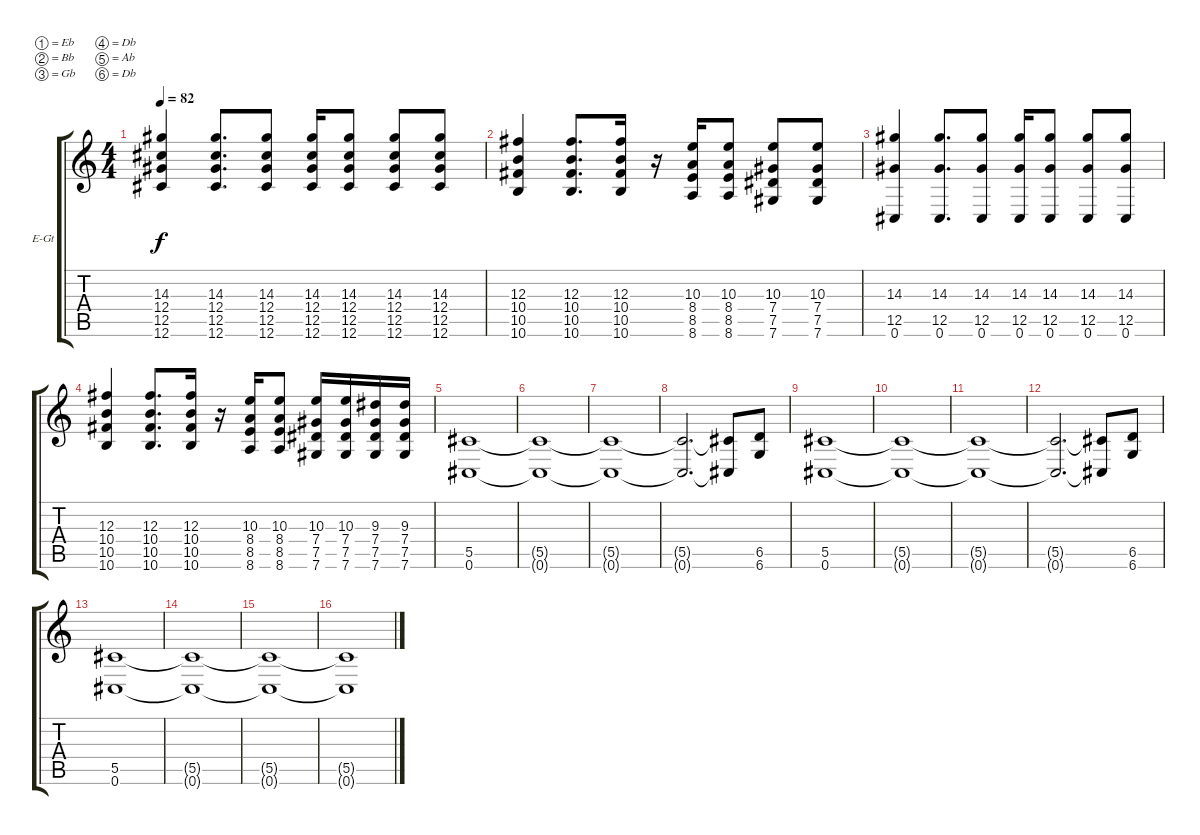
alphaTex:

\bracketExtendMode groupsimilarinstruments
\firstSystemTrackNameOrientation horizontal
\otherSystemsTrackNameOrientation horizontal
\track ("Electric Guitar 2" "E-Gt") {instrument distortionguitar}
\staff {score tabs}
\tuning (Eb4 Bb3 Gb3 Db3 Ab2 Db2)
\ts (4 4)
\tempo 82
\clef g2
\ks c
(12.6 12.5 14.3 12.4).4{dy f} (12.6 14.3 12.5 12.4).8{d} (12.6 14.3 12.5 12.4).8 (12.6 14.3 12.5 12.4).16 (12.6 14.3 12.5 12.4).8 (12.6 14.3 12.5 12.4).8 (12.6 14.3 12.5 12.4).8 |
(10.6 10.5 10.4 12.3).4 (10.6 10.5 10.4 12.3).8{d} (10.6 10.5 10.4 12.3).16 r.16 (8.6 8.5 8.4 10.3).16 (8.6 8.5 8.4 10.3).8 (7.6 7.5 7.4 10.3).8 (7.6 10.3 7.4 7.5).8 |
(0.6 12.5 14.3).4 (0.6 14.3 12.5).8{d} (0.6 14.3 12.5).8 (0.6 14.3 12.5).16 (0.6 14.3 12.5).8 (0.6 14.3 12.5).8 (0.6 14.3 12.5).8 |
(10.6 10.5 10.4 12.3).4 (10.6 10.5 10.4 12.3).8{d} (10.6 10.5 10.4 12.3).16 r.16 (8.6 8.5 8.4 10.3).16 (8.6 8.5 8.4 10.3).8 (7.6 7.5 7.4 10.3).16 (7.6 10.3 7.4 7.5).16 (9.3 7.4 7.5 7.6).16 (7.6 7.5 7.4 9.3).16 |
(0.6 5.5).1 |
(5.5{t} 0.6{t}).1 |
(0.6{t} 5.5{t}).1 |
(5.5{t} 0.6{t}).2{d} (5.5{t} 0.6{t}).8 (6.6 6.5).8 |
(0.6 5.5).1 |
(5.5{t} 0.6{t}).1 |
(0.6{t} 5.5{t}).1 |
(5.5{t} 0.6{t}).2{d} (5.5{t} 0.6{t}).8 (6.6 6.5).8 |
(0.6 5.5).1 |
(5.5{t} 0.6{t}).1 |
(0.6{t} 5.5{t}).1 |
(5.5{t} 0.6{t}).1
